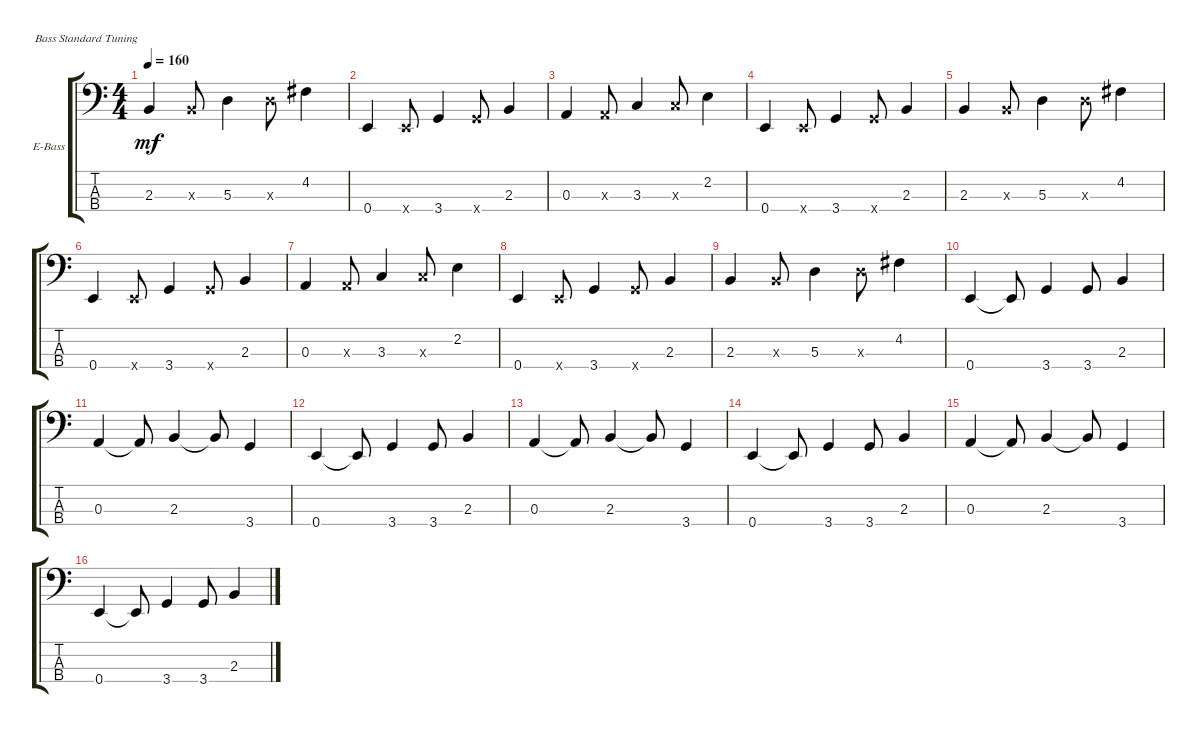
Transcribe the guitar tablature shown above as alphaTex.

\defaultSystemsLayout 4
\bracketExtendMode groupsimilarinstruments
\firstSystemTrackNameOrientation horizontal
\otherSystemsTrackNameOrientation horizontal
\track ("Electric Bass" "E-Bass") {instrument electricbassfinger}
\staff {score tabs}
\tuning (G2 D2 A1 E1)
\ts (4 4)
\tempo 160
\clef f4
\ks c
2.3.4{dy mf} 2.3{x}.8 5.3.4 5.3{x}.8 4.2.4 |
0.4.4 0.4{x}.8 3.4.4 3.4{x}.8 2.3.4 |
0.3.4 0.3{x}.8 3.3.4 3.3{x}.8 2.2.4 |
0.4.4 0.4{x}.8 3.4.4 3.4{x}.8 2.3.4 |
2.3.4 2.3{x}.8 5.3.4 5.3{x}.8 4.2.4 |
0.4.4 0.4{x}.8 3.4.4 3.4{x}.8 2.3.4 |
0.3.4 0.3{x}.8 3.3.4 3.3{x}.8 2.2.4 |
0.4.4 0.4{x}.8 3.4.4 3.4{x}.8 2.3.4 |
2.3.4 2.3{x}.8 5.3.4 5.3{x}.8 4.2.4 |
0.4.4 0.4{t}.8 3.4.4 3.4.8 2.3.4 |
0.3.4 0.3{t}.8 2.3.4 2.3{t}.8 3.4.4 |
0.4.4 0.4{t}.8 3.4.4 3.4.8 2.3.4 |
0.3.4 0.3{t}.8 2.3.4 2.3{t}.8 3.4.4 |
0.4.4 0.4{t}.8 3.4.4 3.4.8 2.3.4 |
0.3.4 0.3{t}.8 2.3.4 2.3{t}.8 3.4.4 |
0.4.4 0.4{t}.8 3.4.4 3.4.8 2.3.4
